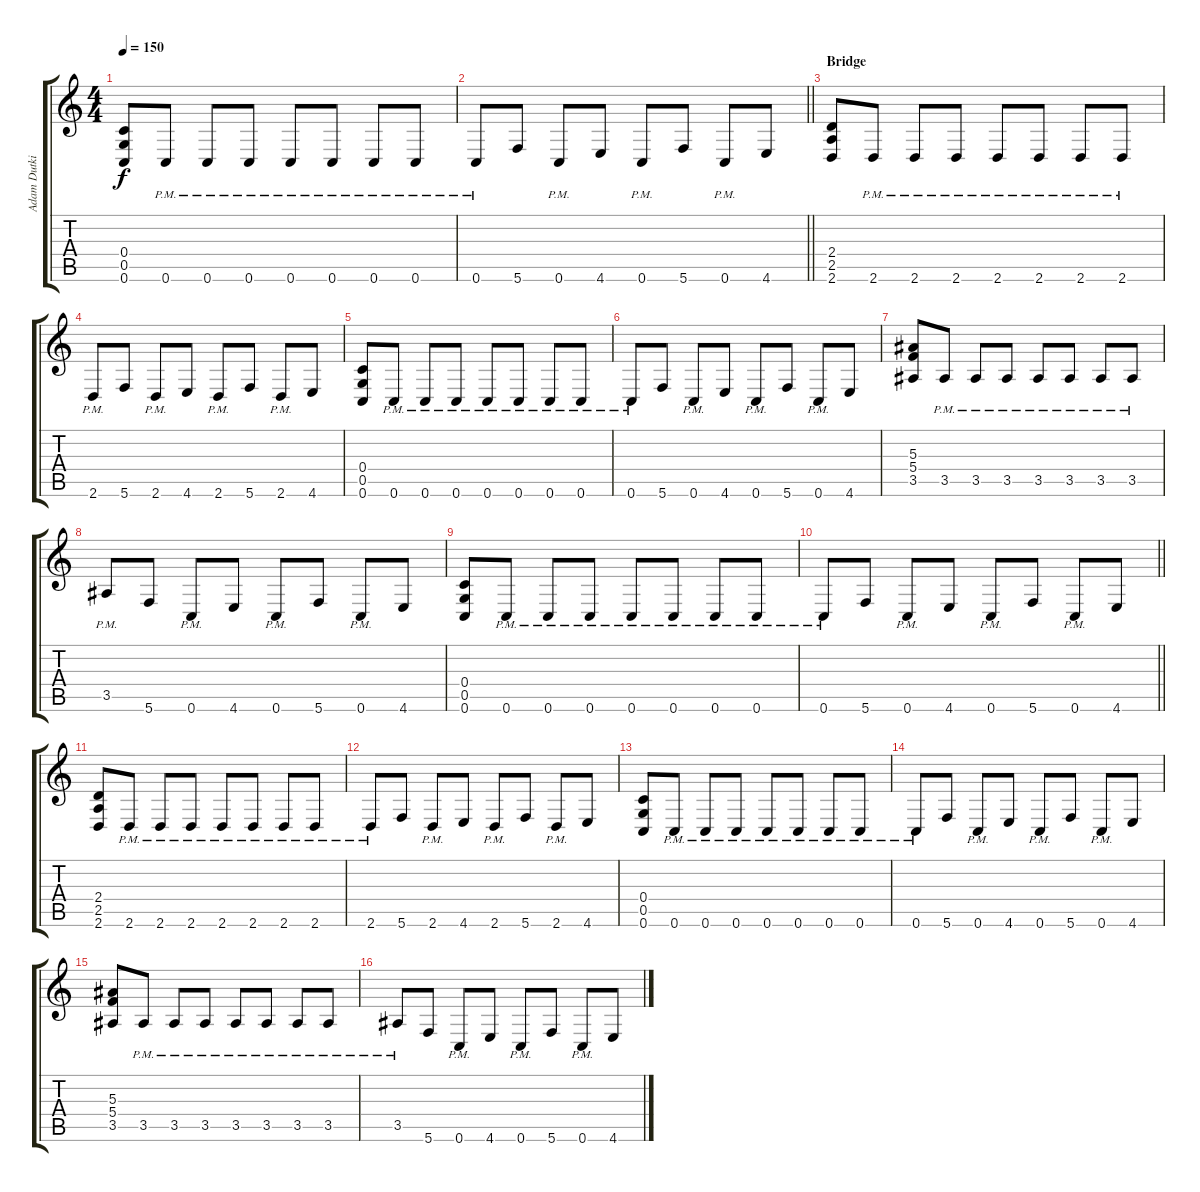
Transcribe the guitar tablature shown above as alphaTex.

\track ("Adam Dutkiewicz" "Adam Dutki") {instrument overdrivenguitar}
\staff {score tabs}
\tuning (D4 A3 F3 C3 G2 C2) {hide}
\ts (4 4)
\tempo 150
\clef g2
\ks c
(0.4 0.5 0.6).8{dy f} 0.6{pm}.8 0.6{pm}.8 0.6{pm}.8 0.6{pm}.8 0.6{pm}.8 0.6{pm}.8 0.6{pm}.8 |
\barLineRight lightlight
0.6{pm}.8 5.6.8 0.6{pm}.8 4.6.8 0.6{pm}.8 5.6.8 0.6{pm}.8 4.6.8 |
\section ("" "Bridge")
(2.4 2.5 2.6).8 2.6{pm}.8 2.6{pm}.8 2.6{pm}.8 2.6{pm}.8 2.6{pm}.8 2.6{pm}.8 2.6{pm}.8 |
2.6{pm}.8 5.6.8 2.6{pm}.8 4.6.8 2.6{pm}.8 5.6.8 2.6{pm}.8 4.6.8 |
(0.4 0.5 0.6).8 0.6{pm}.8 0.6{pm}.8 0.6{pm}.8 0.6{pm}.8 0.6{pm}.8 0.6{pm}.8 0.6{pm}.8 |
0.6{pm}.8 5.6.8 0.6{pm}.8 4.6.8 0.6{pm}.8 5.6.8 0.6{pm}.8 4.6.8 |
(5.3 5.4 3.5).8 3.5{pm}.8 3.5{pm}.8 3.5{pm}.8 3.5{pm}.8 3.5{pm}.8 3.5{pm}.8 3.5{pm}.8 |
3.5{pm}.8 5.6.8 0.6{pm}.8 4.6.8 0.6{pm}.8 5.6.8 0.6{pm}.8 4.6.8 |
(0.4 0.5 0.6).8 0.6{pm}.8 0.6{pm}.8 0.6{pm}.8 0.6{pm}.8 0.6{pm}.8 0.6{pm}.8 0.6{pm}.8 |
\barLineRight lightlight
0.6{pm}.8 5.6.8 0.6{pm}.8 4.6.8 0.6{pm}.8 5.6.8 0.6{pm}.8 4.6.8 |
(2.4 2.5 2.6).8 2.6{pm}.8 2.6{pm}.8 2.6{pm}.8 2.6{pm}.8 2.6{pm}.8 2.6{pm}.8 2.6{pm}.8 |
2.6{pm}.8 5.6.8 2.6{pm}.8 4.6.8 2.6{pm}.8 5.6.8 2.6{pm}.8 4.6.8 |
(0.4 0.5 0.6).8 0.6{pm}.8 0.6{pm}.8 0.6{pm}.8 0.6{pm}.8 0.6{pm}.8 0.6{pm}.8 0.6{pm}.8 |
0.6{pm}.8 5.6.8 0.6{pm}.8 4.6.8 0.6{pm}.8 5.6.8 0.6{pm}.8 4.6.8 |
(5.3 5.4 3.5).8 3.5{pm}.8 3.5{pm}.8 3.5{pm}.8 3.5{pm}.8 3.5{pm}.8 3.5{pm}.8 3.5{pm}.8 |
3.5{pm}.8 5.6.8 0.6{pm}.8 4.6.8 0.6{pm}.8 5.6.8 0.6{pm}.8 4.6.8
